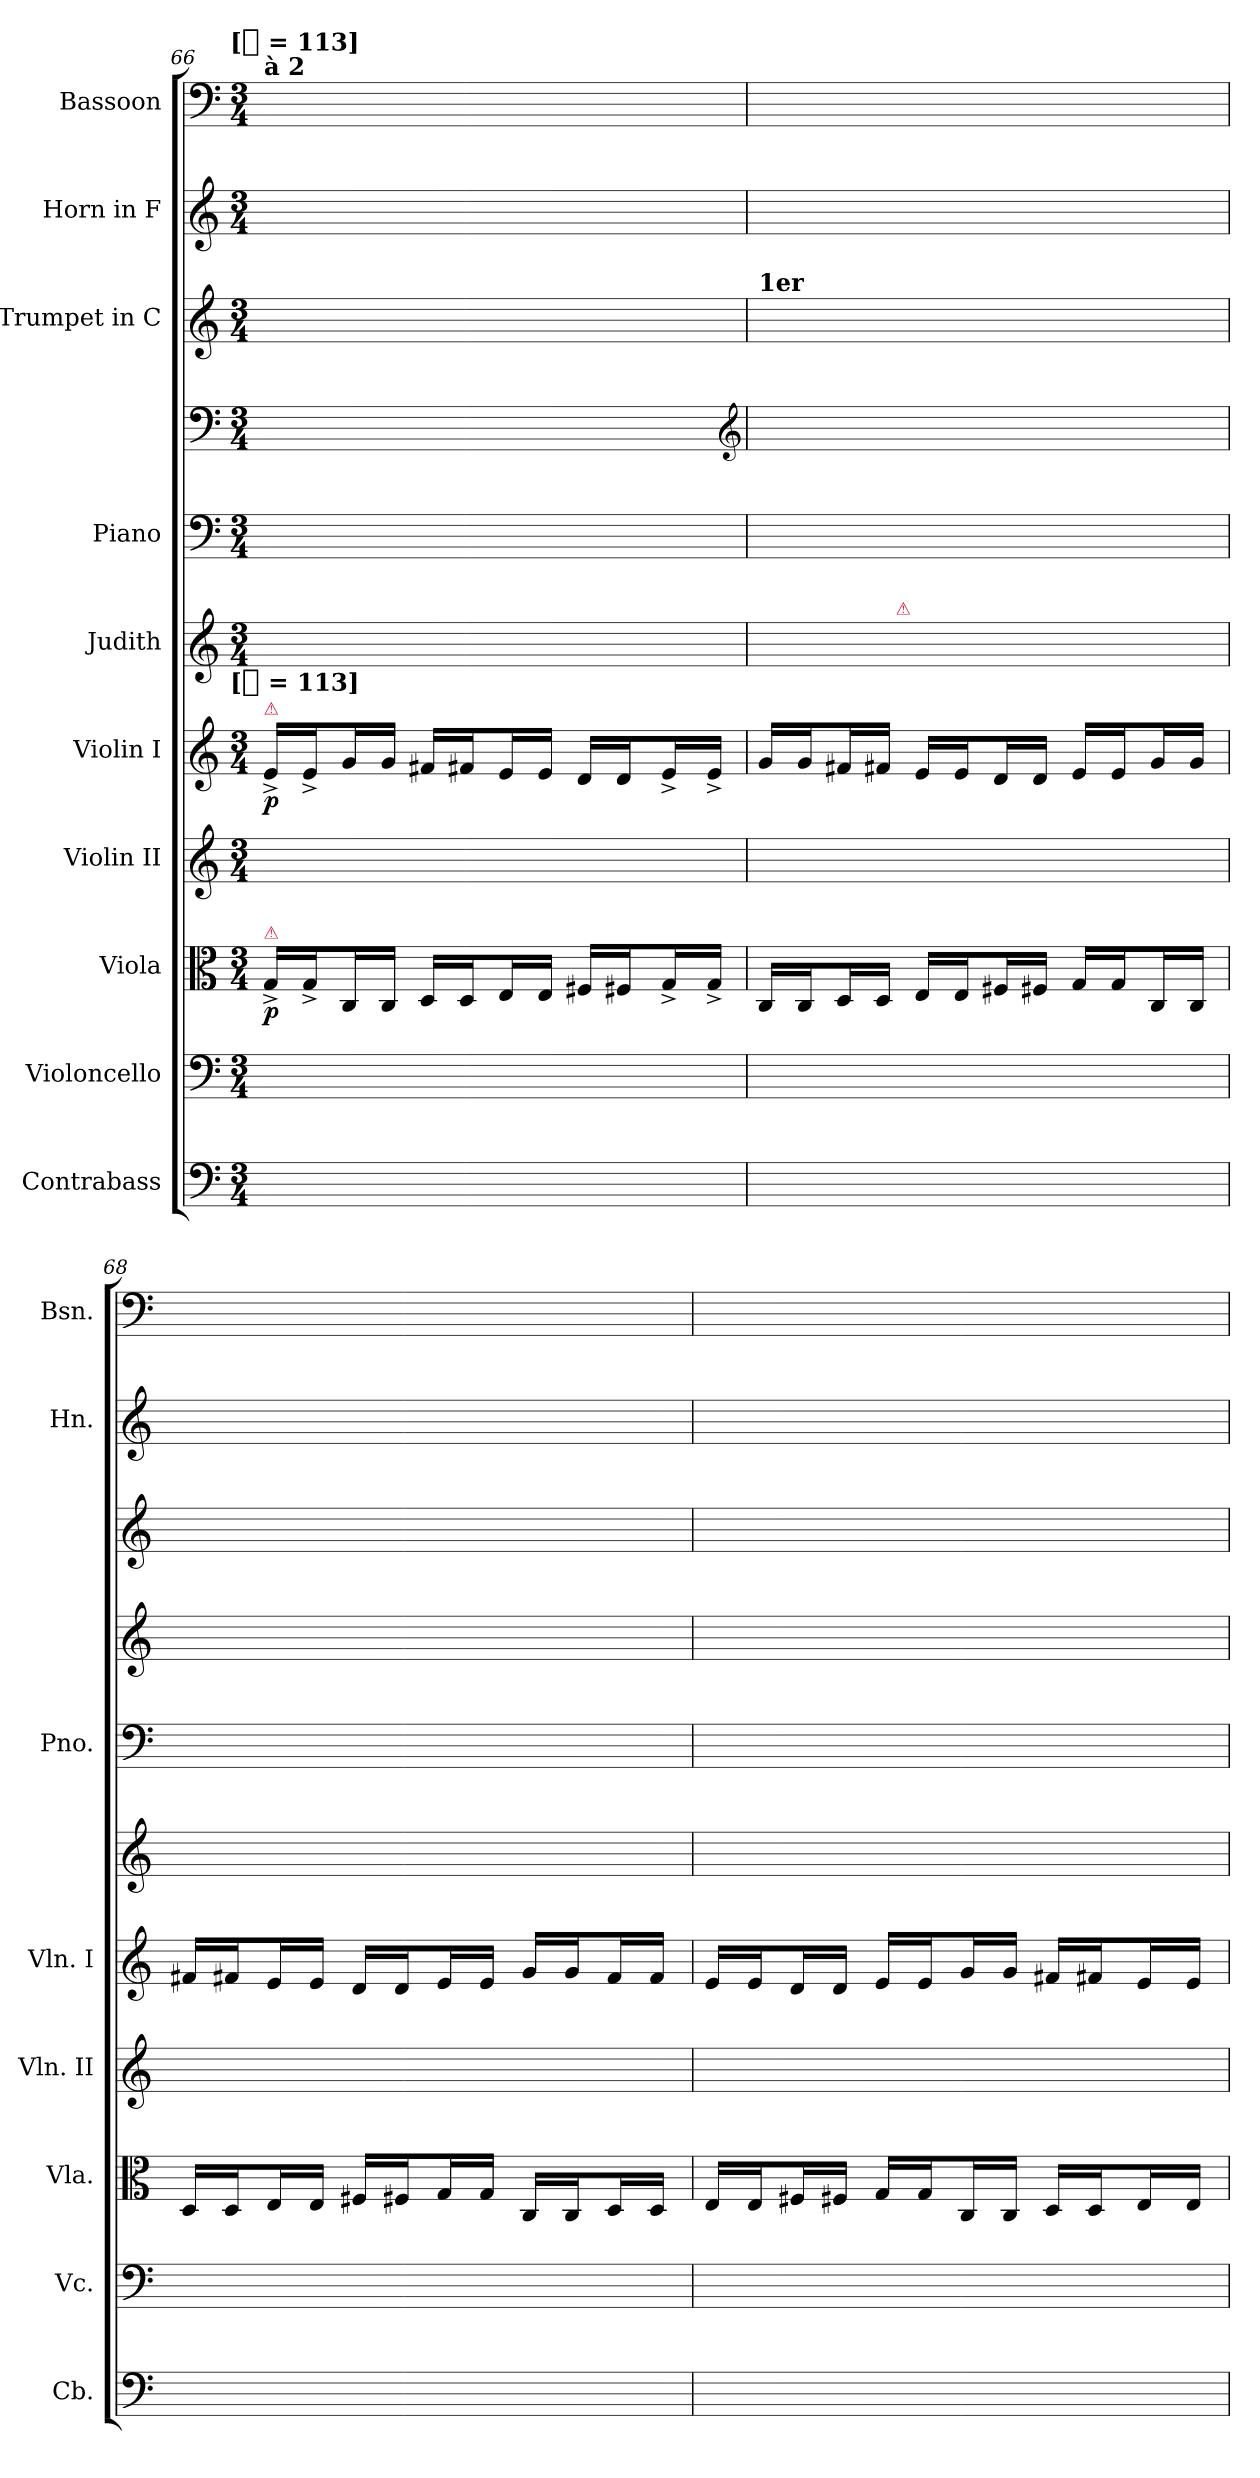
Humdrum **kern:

**kern	**kern	**kern	**dynam	**kern	**kern	**dynam	**kern	**kern	**kern	**kern	**kern	**kern
*part10	*part9	*part8	*part8	*part7	*part6	*part6	*part5	*part4	*part4	*part3	*part2	*part1
*staff11	*staff10	*staff9	*staff9	*staff8	*staff7	*staff7	*staff6	*staff5	*staff4	*staff3	*staff2	*staff1
*I"Contrabass	*I"Violoncello	*I"Viola	*	*I"Violin II	*I"Violin I	*	*I"Judith	*I"Piano	*	*I"Trumpet in C	*I"Horn in F	*I"Bassoon
*I'Cb.	*I'Vc.	*I'Vla.	*	*I'Vln. II	*I'Vln. I	*	*	*I'Pno.	*	*	*I'Hn.	*I'Bsn.
*clefF4	*clefF4	*clefC3	*	*clefG2	*clefG2	*	*clefG2	*clefF4	*clefF4	*clefG2	*clefG2	*clefF4
*ITrd7c12	*	*	*	*	*	*	*	*	*	*	*ITrd4c7	*
*k[]	*k[]	*k[]	*	*k[]	*k[]	*	*k[]	*k[]	*k[]	*k[]	*	*k[]
*C:	*C:	*C:	*	*C:	*C:	*	*C:	*C:	*C:	*C:	*	*C:
!!LO:TX:omd:t=[[quarter] = 113]
*M3/4	*M3/4	*M3/4	*	*M3/4	*M3/4	*	*M3/4	*M3/4	*M3/4	*M3/4	*M3/4	*M3/4
*MM113	*MM113	*MM113	*	*MM113	*MM113	*	*MM113	*MM113	*MM113	*MM113	*MM113	*MM113
=66	=66	=66	=66	=66	=66	=66	=66	=66	=66	=66	=66	=66
!	!	!	!	!	!	!	!	!	!	!	!	!LO:TX:a:B:t=à 2
!	!	!	!	!	!LO:TX:a:color=crimson:t=⚠	!	!	!	!	!	!	!
!	!	!	!	!	!LO:TX:t=[[quarter] = 113]	!	!	!	!	!	!	!
!	!	!LO:TX:a:color=crimson:t=⚠	!	!	!	!	!	!	!	!	!	!
4ryy	4ryy	16G^/LL	p	32ryy	16e^/LL	p	4ryy	4ryy	8ryy	4%3ryy	8ryy	4ryy
.	.	.	.	32ryy	.	.	.	.	.	.	.	.
.	.	16G^/J	.	32ryy	16e^/J	.	.	.	.	.	.	.
.	.	.	.	32ryy	.	.	.	.	.	.	.	.
.	.	16C/L	.	32ryy	16g/L	.	.	.	8ryy	.	8ryy	.
.	.	.	.	32ryy	.	.	.	.	.	.	.	.
.	.	16C/JJ	.	32ryy	16g/JJ	.	.	.	.	.	.	.
.	.	.	.	32ryy	.	.	.	.	.	.	.	.
4ryy	4ryy	16D/LL	.	32ryy	16f#X/LL	.	8ryy	4ryy	4ryy	.	4ryy	4ryy
.	.	.	.	32ryy	.	.	.	.	.	.	.	.
.	.	16D/J	.	32ryy	16f#X/J	.	.	.	.	.	.	.
.	.	.	.	32ryy	.	.	.	.	.	.	.	.
.	.	16E/L	.	32ryy	16e/L	.	16ryy	.	.	.	.	.
.	.	.	.	32ryy	.	.	.	.	.	.	.	.
.	.	16E/JJ	.	32ryy	16e/JJ	.	16ryy	.	.	.	.	.
.	.	.	.	32ryy	.	.	.	.	.	.	.	.
4ryy	4ryy	16F#X/LL	.	32ryy	16d/LL	.	12ryy	4ryy	4ryy	.	4ryy	4ryy
.	.	.	.	32ryy	.	.	.	.	.	.	.	.
.	.	16F#X/J	.	32ryy	16d/J	.	.	.	.	.	.	.
.	.	.	.	.	.	.	12ryy	.	.	.	.	.
.	.	.	.	32ryy	.	.	.	.	.	.	.	.
.	.	16G^>/L	.	32ryy	16e^/L	.	.	.	.	.	.	.
.	.	.	.	32ryy	.	.	.	.	.	.	.	.
.	.	.	.	.	.	.	12ryy	.	.	.	.	.
.	.	16G^>/JJ	.	32ryy	16e^/JJ	.	.	.	.	.	.	.
.	.	.	.	32ryy	.	.	.	.	.	.	.	.
*	*	*	*	*	*	*	*	*	*clefG2	*	*	*
=67	=67	=67	=67	=67	=67	=67	=67	=67	=67	=67	=67	=67
*Xtuplet	*	*	*	*	*	*	*	*	*	*	*Xtuplet	*
!	!	!	!	!	!	!	!	!	!	!LO:TX:a:B:t=1er	!	!
*	*	*	*	*	*	*	*^	*	*	*	*	*
4%3ryy	8.ryy	16C/LL	.	32ryy	16g/LL	.	4ryy	8..ryy	8.ryy	4ryy	4ryy	4%3ryy	8.ryy
.	.	.	.	32ryy	.	.	.	.	.	.	.	.	.
.	.	16C/J	.	32ryy	16g/J	.	.	.	.	.	.	.	.
.	.	.	.	32ryy	.	.	.	.	.	.	.	.	.
.	.	16D/L	.	32ryy	16f#X/L	.	.	.	.	.	.	.	.
.	.	.	.	32ryy	.	.	.	.	.	.	.	.	.
.	16ryy	16D/JJ	.	32ryy	16f#X/JJ	.	.	.	16ryy	.	.	.	16ryy
!	!	!	!	!	!	!	!	!LO:TX:a:color=crimson:t=⚠	!	!	!	!	!
.	.	.	.	32ryy	.	.	.	2ryy	.	.	.	.	.
.	2ryy	16E/LL	.	32ryy	16e/LL	.	8.ryy	.	2ryy	4ryy	4ryy	.	2ryy
.	.	.	.	32ryy	.	.	.	.	.	.	.	.	.
.	.	16E/J	.	32ryy	16e/J	.	.	.	.	.	.	.	.
.	.	.	.	32ryy	.	.	.	.	.	.	.	.	.
.	.	16F#X/L	.	32ryy	16d/L	.	.	.	.	.	.	.	.
.	.	.	.	32ryy	.	.	.	.	.	.	.	.	.
.	.	16F#X/JJ	.	32ryy	16d/JJ	.	16ryy	.	.	.	.	.	.
.	.	.	.	32ryy	.	.	.	.	.	.	.	.	.
.	.	16G/LL	.	32ryy	16e/LL	.	8.ryy	.	.	4ryy	4ryy	.	.
.	.	.	.	32ryy	.	.	.	.	.	.	.	.	.
.	.	16G/J	.	32ryy	16e/J	.	.	.	.	.	.	.	.
.	.	.	.	32ryy	.	.	.	.	.	.	.	.	.
.	.	16C/L	.	32ryy	16g/L	.	.	.	.	.	.	.	.
.	.	.	.	32ryy	.	.	.	.	.	.	.	.	.
.	.	16C/JJ	.	32ryy	16g/JJ	.	16ryy	.	.	.	.	.	.
.	.	.	.	32ryy	.	.	.	32ryy	.	.	.	.	.
*	*	*	*	*	*	*	*v	*v	*	*	*	*	*
=68	=68	=68	=68	=68	=68	=68	=68	=68	=68	=68	=68	=68
4%3ryy	4ryy	16D/LL	.	32ryy	16f#X/LL	.	4.ryy	4ryy	8.ryy	8.ryy	4%3ryy	4ryy
.	.	.	.	32ryy	.	.	.	.	.	.	.	.
.	.	16D/J	.	32ryy	16f#X/J	.	.	.	.	.	.	.
.	.	.	.	32ryy	.	.	.	.	.	.	.	.
.	.	16E/L	.	32ryy	16e/L	.	.	.	.	.	.	.
.	.	.	.	32ryy	.	.	.	.	.	.	.	.
.	.	16E/JJ	.	32ryy	16e/JJ	.	.	.	16ryy	16ryy	.	.
.	.	.	.	32ryy	.	.	.	.	.	.	.	.
.	4ryy	16F#X/LL	.	32ryy	16d/LL	.	.	4ryy	2ryy	2ryy	.	4ryy
.	.	.	.	32ryy	.	.	.	.	.	.	.	.
.	.	16F#X/J	.	32ryy	16d/J	.	.	.	.	.	.	.
.	.	.	.	32ryy	.	.	.	.	.	.	.	.
.	.	16G/L	.	32ryy	16e/L	.	8ryy	.	.	.	.	.
.	.	.	.	32ryy	.	.	.	.	.	.	.	.
.	.	16G/JJ	.	32ryy	16e/JJ	.	.	.	.	.	.	.
.	.	.	.	32ryy	.	.	.	.	.	.	.	.
.	4ryy	16C/LL	.	32ryy	16g/LL	.	8ryy	4ryy	.	.	.	4ryy
.	.	.	.	32ryy	.	.	.	.	.	.	.	.
.	.	16C/J	.	32ryy	16g/J	.	.	.	.	.	.	.
.	.	.	.	32ryy	.	.	.	.	.	.	.	.
.	.	16D/L	.	32ryy	16f#/L	.	8ryy	.	.	.	.	.
.	.	.	.	32ryy	.	.	.	.	.	.	.	.
.	.	16D/JJ	.	32ryy	16f#/JJ	.	.	.	.	.	.	.
.	.	.	.	32ryy	.	.	.	.	.	.	.	.
=69	=69	=69	=69	=69	=69	=69	=69	=69	=69	=69	=69	=69
4%3ryy	8.ryy	16E/LL	.	32ryy	16e/LL	.	4ryy	8.ryy	4ryy	4ryy	4%3ryy	8.ryy
.	.	.	.	32ryy	.	.	.	.	.	.	.	.
.	.	16E/J	.	32ryy	16e/J	.	.	.	.	.	.	.
.	.	.	.	32ryy	.	.	.	.	.	.	.	.
.	.	16F#X/L	.	32ryy	16d/L	.	.	.	.	.	.	.
.	.	.	.	32ryy	.	.	.	.	.	.	.	.
.	16ryy	16F#X/JJ	.	32ryy	16d/JJ	.	.	16ryy	.	.	.	16ryy
.	.	.	.	32ryy	.	.	.	.	.	.	.	.
.	2ryy	16G/LL	.	32ryy	16e/LL	.	16ryy	2ryy	4ryy	4ryy	.	2ryy
.	.	.	.	32ryy	.	.	.	.	.	.	.	.
.	.	16G/J	.	32ryy	16e/J	.	8.ryy	.	.	.	.	.
.	.	.	.	32ryy	.	.	.	.	.	.	.	.
.	.	16C/L	.	32ryy	16g/L	.	.	.	.	.	.	.
.	.	.	.	32ryy	.	.	.	.	.	.	.	.
.	.	16C/JJ	.	32ryy	16g/JJ	.	.	.	.	.	.	.
.	.	.	.	32ryy	.	.	.	.	.	.	.	.
.	.	16D/LL	.	32ryy	16f#X/LL	.	12ryy	.	4ryy	4ryy	.	.
.	.	.	.	32ryy	.	.	.	.	.	.	.	.
.	.	16D/J	.	32ryy	16f#X/J	.	.	.	.	.	.	.
.	.	.	.	.	.	.	12ryy	.	.	.	.	.
.	.	.	.	32ryy	.	.	.	.	.	.	.	.
.	.	16E/L	.	32ryy	16e/L	.	.	.	.	.	.	.
.	.	.	.	32ryy	.	.	.	.	.	.	.	.
.	.	.	.	.	.	.	12ryy	.	.	.	.	.
.	.	16E/JJ	.	32ryy	16e/JJ	.	.	.	.	.	.	.
.	.	.	.	32ryy	.	.	.	.	.	.	.	.
=	=	=	=	=	=	=	=	=	=	=	=	=
*-	*-	*-	*-	*-	*-	*-	*-	*-	*-	*-	*-	*-
